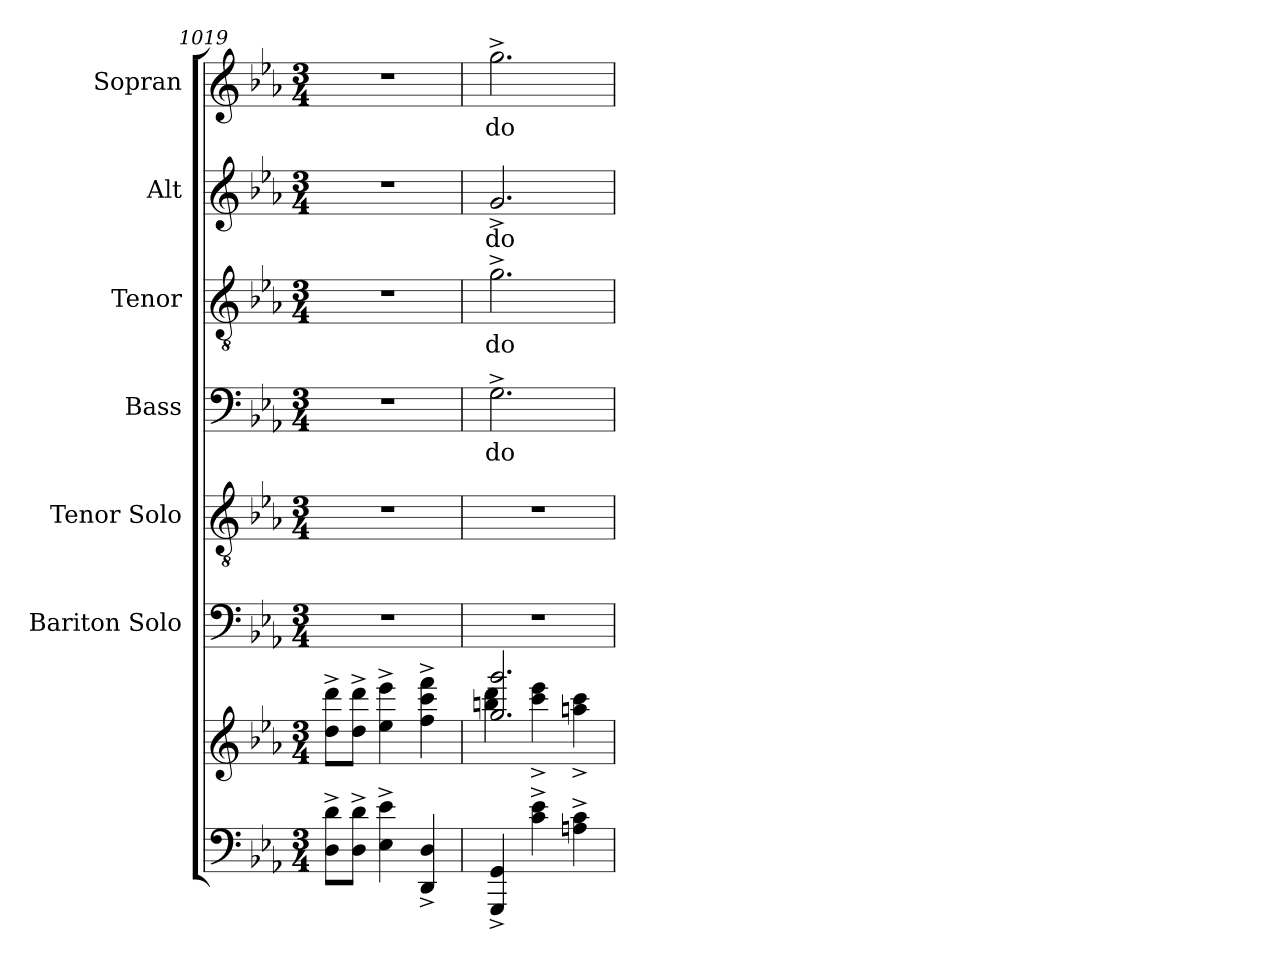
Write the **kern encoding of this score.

**kern	**kern	**kern	**kern	**kern	**text	**kern	**text	**kern	**text	**kern	**text
*part7	*part7	*part6	*part5	*part4	*part4	*part3	*part3	*part2	*part2	*part1	*part1
*staff8	*staff7	*staff6	*staff5	*staff4	*staff4	*staff3	*staff3	*staff2	*staff2	*staff1	*staff1
*	*	*I"Bariton Solo	*I"Tenor Solo	*I"Bass	*	*I"Tenor	*	*I"Alt	*	*I"Sopran	*
*	*	*	*	*I'B.	*	*I'T.	*	*I'A.	*	*I'S.	*
*clefF4	*clefG2	*clefF4	*clefGv2	*clefF4	*	*clefGv2	*	*clefG2	*	*clefG2	*
*k[b-e-a-]	*k[b-e-a-]	*k[b-e-a-]	*k[b-e-a-]	*k[b-e-a-]	*	*k[b-e-a-]	*	*k[b-e-a-]	*	*k[b-e-a-]	*
*E-:	*E-:	*E-:	*E-:	*E-:	*	*E-:	*	*E-:	*	*E-:	*
*M3/4	*M3/4	*M3/4	*M3/4	*M3/4	*	*M3/4	*	*M3/4	*	*M3/4	*
=1019	=1019	=1019	=1019	=1019	=1019	=1019	=1019	=1019	=1019	=1019	=1019
8D\^> 8d\^>L	8dd\^> 8ddd\^>L	2.r	2.r	2.r	.	2.r	.	2.r	.	2.r	.
8D\^> 8d\^>J	8dd\^> 8ddd\^>J	.	.	.	.	.	.	.	.	.	.
4E-\^> 4e-\^>	4ee-\^> 4eee-\^>	.	.	.	.	.	.	.	.	.	.
4DD/^< 4D/^<	4ff\^> 4ccc\^> 4fff\^>	.	.	.	.	.	.	.	.	.	.
=1020	=1020	=1020	=1020	=1020	=1020	=1020	=1020	=1020	=1020	=1020	=1020
*	*^	*	*	*	*	*	*	*	*	*	*
!	!	!	!	!	!	!LO:LY:b	!	!LO:LY:b	!	!LO:LY:b	!	!LO:LY:b
4GGG/^< 4GG/^<	2.gg/ 2.ggg/	4bbn\ 4ddd\	2.r	2.r	2.G^>\	do-	2.g^>\	do-	2.g^</	do-	2.gg^>\	do-
4c\^> 4e-\^>	.	4ccc\^> 4eee-\^>	.	.	.	.	.	.	.	.	.	.
4An\^> 4c\^>	.	4aan\^> 4ccc\^>	.	.	.	.	.	.	.	.	.	.
*	*v	*v	*	*	*	*	*	*	*	*	*	*
=	=	=	=	=	=	=	=	=	=	=	=
*-	*-	*-	*-	*-	*-	*-	*-	*-	*-	*-	*-
